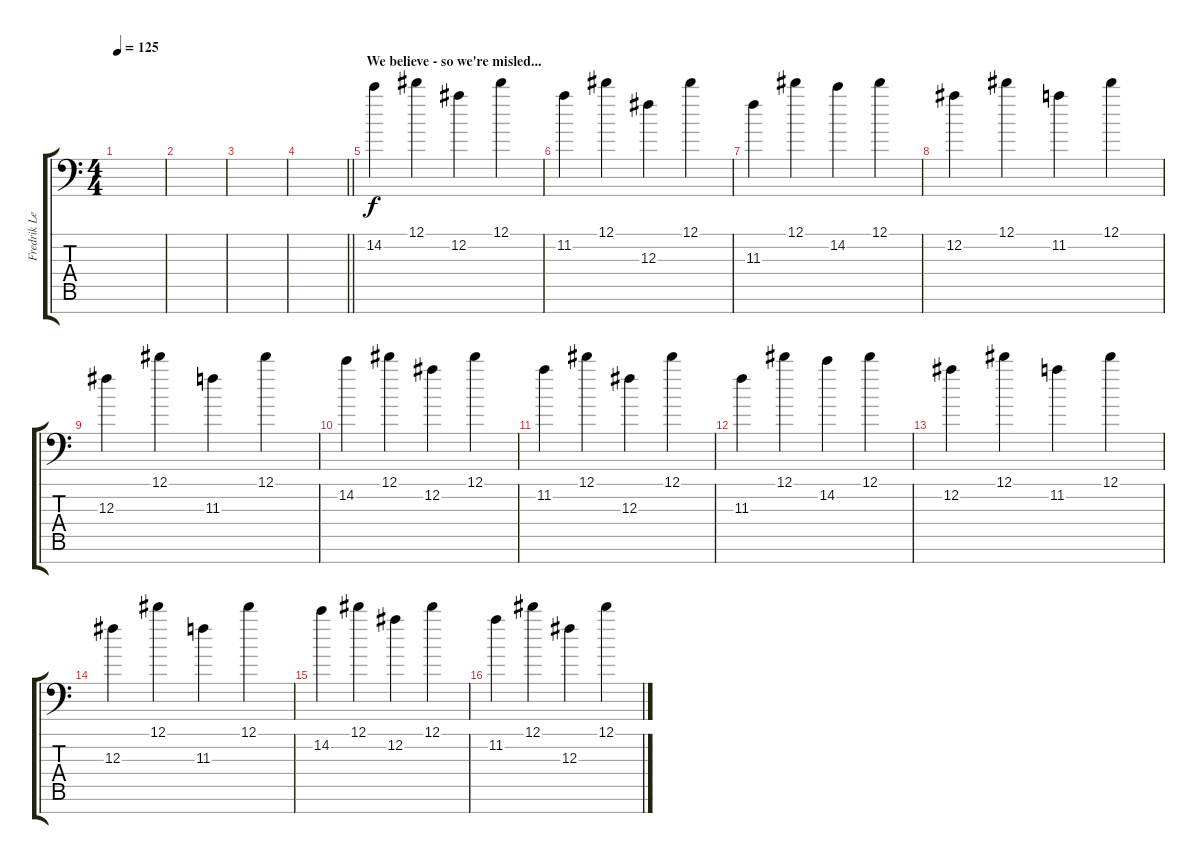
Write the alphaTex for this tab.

\track ("Fredrik Lead" "Fredrik Le") {instrument electricguitarmuted}
\staff {score tabs}
\tuning (Eb4 Bb3 Gb3 Db3 Ab2 Eb2 Bb1) {hide}
\ts (4 4)
\tempo 125
\clef f4
\ks c
|
|
|
\barLineRight lightlight
|
\section ("" "We believe - so we're misled...")
14.2.4{dy f volume 6 instrument overdrivenguitar} 12.1.4 12.2.4 12.1.4 |
11.2.4 12.1.4 12.3.4 12.1.4 |
11.3.4 12.1.4 14.2.4 12.1.4 |
12.2.4 12.1.4 11.2.4 12.1.4 |
12.3.4 12.1.4 11.3.4 12.1.4 |
14.2.4 12.1.4 12.2.4 12.1.4 |
11.2.4 12.1.4 12.3.4 12.1.4 |
11.3.4 12.1.4 14.2.4 12.1.4 |
12.2.4 12.1.4 11.2.4 12.1.4 |
12.3.4 12.1.4 11.3.4 12.1.4 |
14.2.4 12.1.4 12.2.4 12.1.4 |
11.2.4 12.1.4 12.3.4 12.1.4
